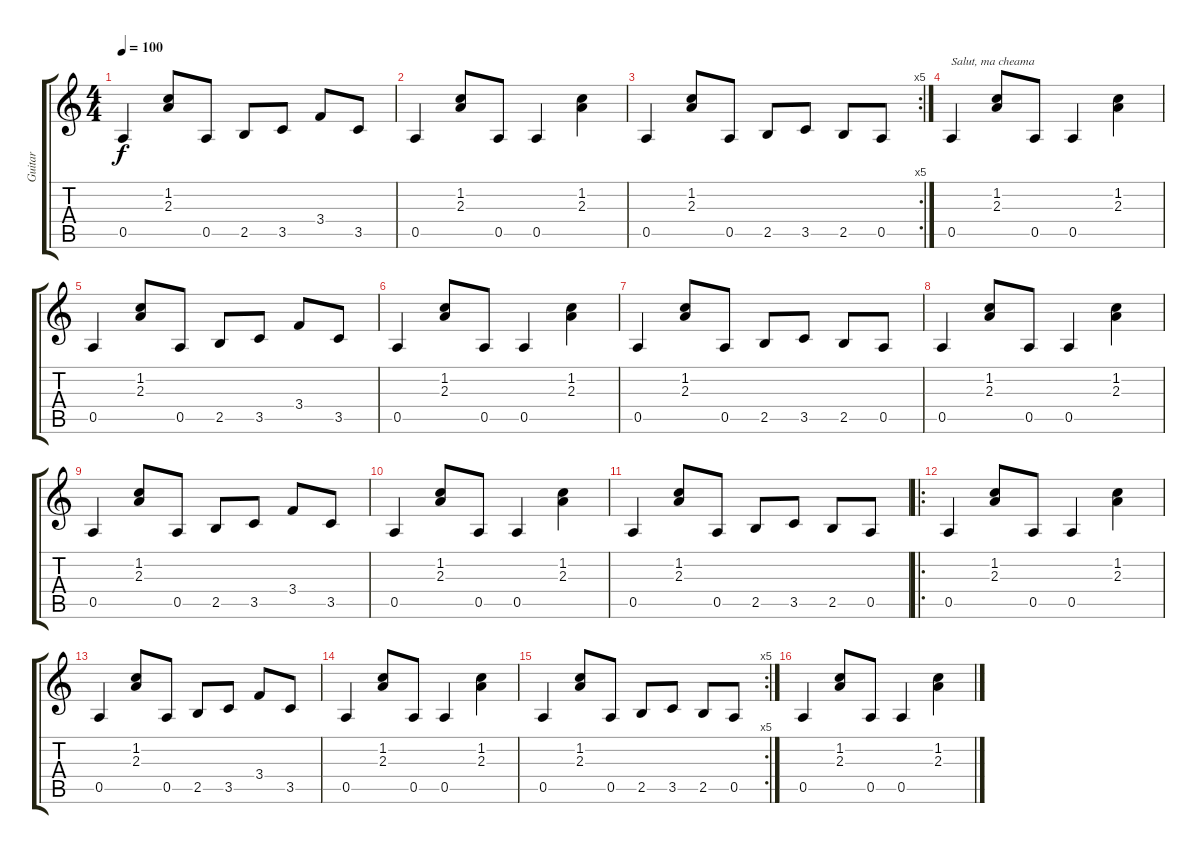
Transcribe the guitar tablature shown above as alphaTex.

\track ("Guitar" "Guitar") {instrument acousticguitarsteel}
\staff {score tabs}
\tuning (E4 B3 G3 D3 A2 E2) {hide}
\ts (4 4)
\tempo 100
\clef g2
\ks c
0.5.4{dy f} (1.2 2.3).8 0.5.8 2.5.8 3.5.8 3.4.8 3.5.8 |
0.5.4 (1.2 2.3).8 0.5.8 0.5.4 (1.2 2.3).4 |
\rc 5
0.5.4 (1.2 2.3).8 0.5.8 2.5.8 3.5.8 2.5.8 0.5.8 |
0.5.4{txt "Salut, ma cheama"} (1.2 2.3).8 0.5.8 0.5.4 (1.2 2.3).4 |
0.5.4 (1.2 2.3).8 0.5.8 2.5.8 3.5.8 3.4.8 3.5.8 |
0.5.4 (1.2 2.3).8 0.5.8 0.5.4 (1.2 2.3).4 |
0.5.4 (1.2 2.3).8 0.5.8 2.5.8 3.5.8 2.5.8 0.5.8 |
0.5.4 (1.2 2.3).8 0.5.8 0.5.4 (1.2 2.3).4 |
0.5.4 (1.2 2.3).8 0.5.8 2.5.8 3.5.8 3.4.8 3.5.8 |
0.5.4 (1.2 2.3).8 0.5.8 0.5.4 (1.2 2.3).4 |
0.5.4 (1.2 2.3).8 0.5.8 2.5.8 3.5.8 2.5.8 0.5.8 |
\ro
0.5.4 (1.2 2.3).8 0.5.8 0.5.4 (1.2 2.3).4 |
0.5.4 (1.2 2.3).8 0.5.8 2.5.8 3.5.8 3.4.8 3.5.8 |
0.5.4 (1.2 2.3).8 0.5.8 0.5.4 (1.2 2.3).4 |
\rc 5
0.5.4 (1.2 2.3).8 0.5.8 2.5.8 3.5.8 2.5.8 0.5.8 |
0.5.4 (1.2 2.3).8 0.5.8 0.5.4 (1.2 2.3).4
